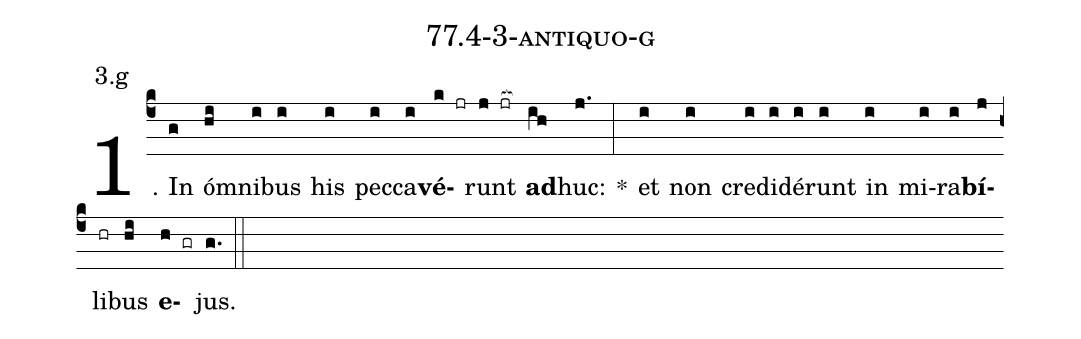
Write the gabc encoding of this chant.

name: 77.4-3-antiquo-g;
annotation: 3.g;
%%
(c4)1. In(g) óm(hi)ni(i)bus(i) his(i) pec(i)ca(i)<b>vé</b>(k jr)runt(j jr[ocb:1{]) <b>ad</b>(ih[ocb:0}])huc:(j.) *(:) et(i) non(i) cre(i)di(i)dé(i)runt(i) in(i) mi(i)ra(i)<b>bí</b>(j)li(hr)bus(hi) <b>e</b>(h gr)jus.(g.) (::)


%E(i) u(i) o(j) u(hi) a(h) e.(g.) (::)
